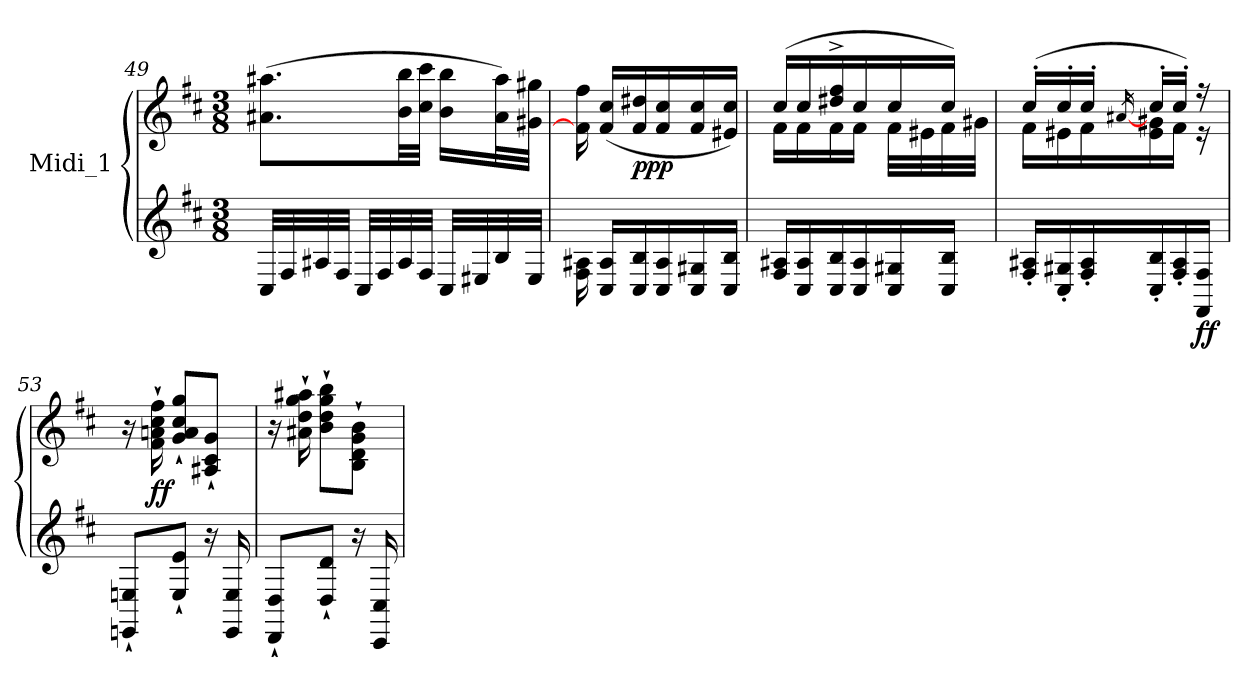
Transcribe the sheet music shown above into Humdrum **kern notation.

**kern	**kern	**dynam
*part1	*part1	*part1
*staff2	*staff1	*staff1/2
*I"Midi_1	*	*
*clefG2	*clefG2	*
*k[f#c#]	*k[f#c#]	*
*D:	*D:	*
*M3/8	*M3/8	*
=49	=49	=49
32C#/LLL	(>8.a#X\ 8.aa#X\L	.
32F#/	.	.
32A#X/	.	.
32F#/JJJ	.	.
32C#/LLL	.	.
32F#/	.	.
32A#/	32b\ 32bb\LL	.
32F#/JJJ	32cc#\ 32ccc#\JJJ	.
32C#/LLL	16b\ 16bb\LL	.
32E#X/	.	.
32B/	32a#\ 32aa#\L)	.
32E#/JJJ	32g#X\ 32gg#X\JJJ	.
!!LO:LB:g=z
=50	=50	=50
16F#\ 16A#X\	16f#\] 16ff#\	.
16C#/ 16A#/LL	(<16f#/ 16cc#/LL	.
!	!	!LO:DY:b
16C#/ 16B/	16f#/ 16dd#X/	ppp
16C#/ 16A#/	16f#/ 16cc#/	.
16C#/ 16G#X/	16f#/ 16cc#/	.
16C#/ 16B/JJ	16e#X/ 16cc#/JJ)	.
=51	=51	=51
*	*^	*
16F#/ 16A#X/LL	(>16cc#/LL	16f#\LL	.
16C#/ 16A#/	16cc#/	16f#\	.
16C#/ 16B/	16dd#X/^ 16ff#/^	16f#\	.
16C#/ 16A#/	16cc#/	16f#\JJ	.
16C#/ 16G#X/	16cc#/	32f#\LLL	.
.	.	32e#X\	.
16C#/ 16B/JJ	16cc#/JJ)	32f#\	.
.	.	32g#X\JJJ	.
=52	=52	=52	=52
16F#/' 16A#X/'LL	(>16cc#'/LL	16f#\LL	.
16C#/' 16G#X/'	16cc#'/	16e#X\	.
16F#/' 16A#/'	16cc#'/JJ	16f#\	.
.	[16qa#X/	.	.
16C#/' 16B/'	16cc#'/LL	16e#\ 16g#X\	.
16F#/' 16A#/'	16cc#'/JJ)	16f#\JJ	.
!	!	!	!LO:DY:b=2
16FF#/ 16F#/JJ	16r	16r	ff
*	*v	*v	*
=53	=53	=53
8EEni/` 8Eni/`L	16r	.
!	!	!LO:DY:b
.	16f#\` 16ani\` 16cc#\` 16ff#\`	ff
8E/` 8e/`J	8g/` 8a/` 8cc#/` 8gg/`L	.
16r	8A#X/` 8c#/` 8g/`J	.
16EE/ 16E/	.	.
=54	=54	=54
8DD/` 8D/`L	16r	.
.	16a#X\` 16dd\` 16gg\` 16aa#X\`	.
8D/` 8d/`J	8b\` 8dd\` 8gg\` 8bb\`L	.
16r	8B\` 8d\` 8g\` 8b\`J	.
16CC#/ 16C#/	.	.
=	=	=
*-	*-	*-
